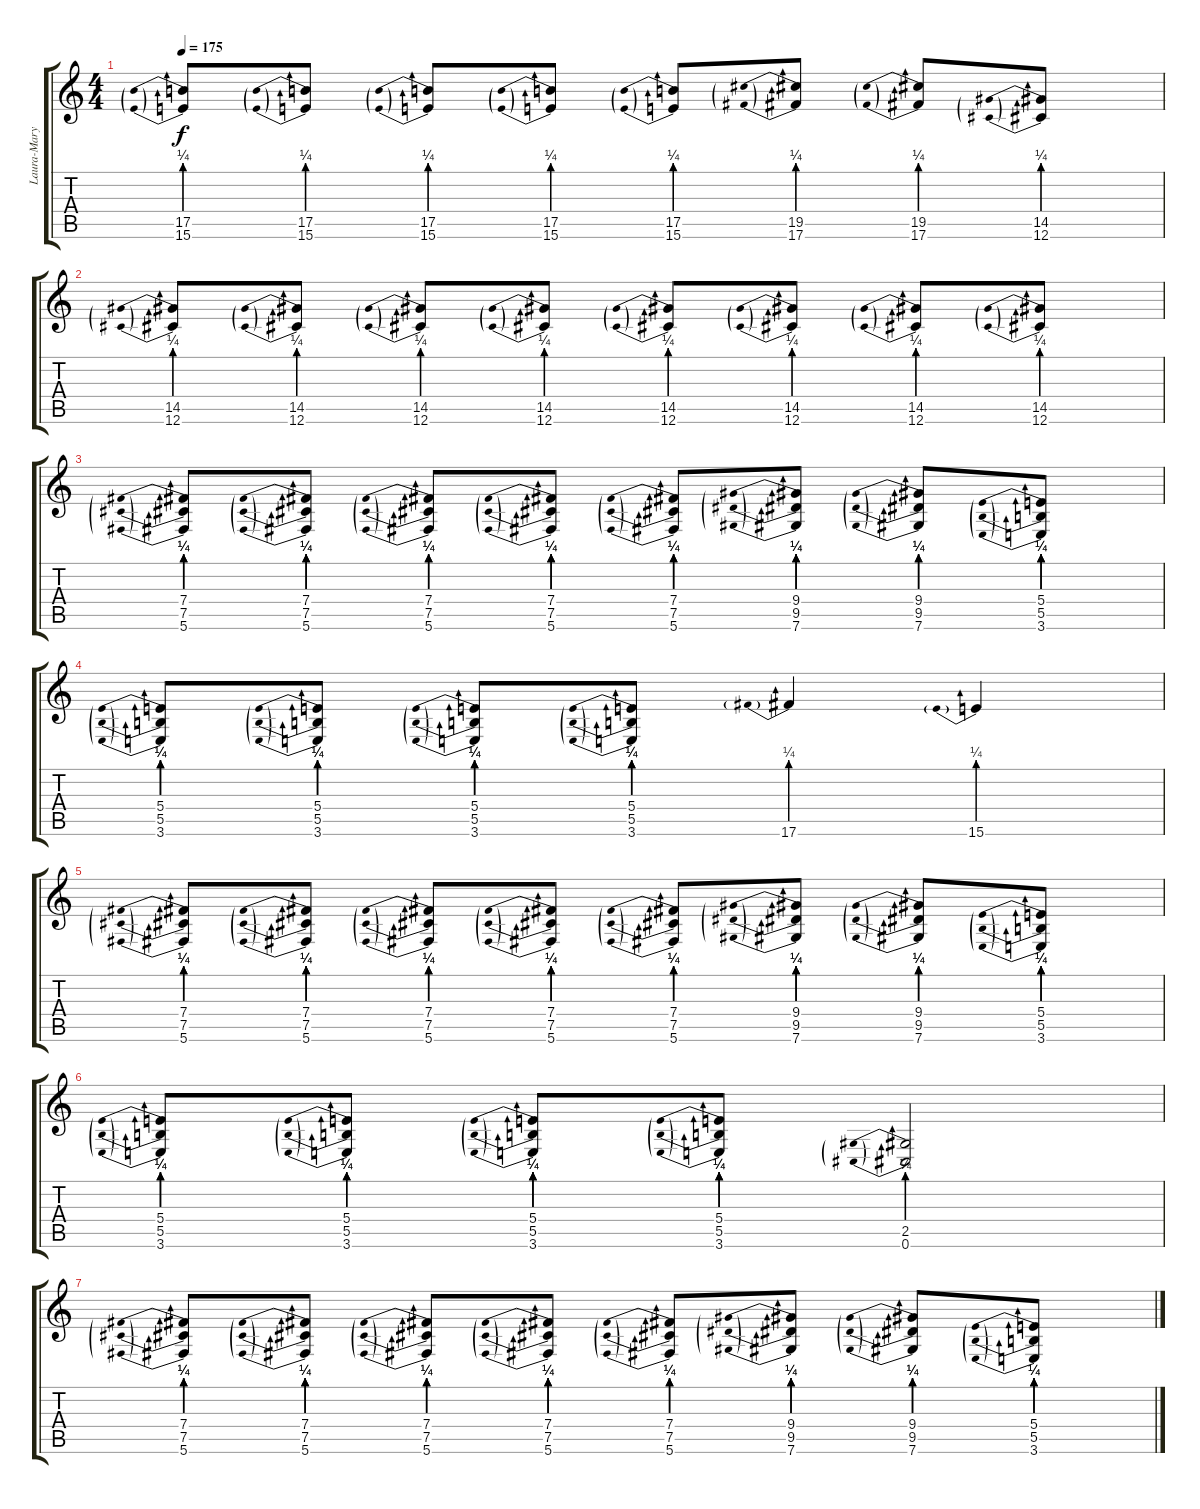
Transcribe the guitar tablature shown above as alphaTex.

\track ("Laura-Mary Carter" "Laura-Mary") {instrument distortionguitar}
\staff {score tabs}
\tuning (Db4 Ab3 E3 B2 Gb2 Db2) {hide}
\ts (4 4)
\tempo 175
\clef g2
\ks c
(17.5{be (prebend 0 1 60 1)} 15.6{be (prebend 0 1 60 1)}).8{dy f} (17.5{be (prebend 0 1 60 1)} 15.6{be (prebend 0 1 60 1)}).8 (17.5{be (prebend 0 1 60 1)} 15.6{be (prebend 0 1 60 1)}).8 (17.5{be (prebend 0 1 60 1)} 15.6{be (prebend 0 1 60 1)}).8 (17.5{be (prebend 0 1 60 1)} 15.6{be (prebend 0 1 60 1)}).8 (19.5{be (prebend 0 1 60 1)} 17.6{be (prebend 0 1 60 1)}).8 (19.5{be (prebend 0 1 60 1)} 17.6{be (prebend 0 1 60 1)}).8 (14.5{be (prebend 0 1 60 1)} 12.6{be (prebend 0 1 60 1)}).8 |
(14.5{be (prebend 0 1 60 1)} 12.6{be (prebend 0 1 60 1)}).8 (14.5{be (prebend 0 1 60 1)} 12.6{be (prebend 0 1 60 1)}).8 (14.5{be (prebend 0 1 60 1)} 12.6{be (prebend 0 1 60 1)}).8 (14.5{be (prebend 0 1 60 1)} 12.6{be (prebend 0 1 60 1)}).8 (14.5{be (prebend 0 1 60 1)} 12.6{be (prebend 0 1 60 1)}).8 (14.5{be (prebend 0 1 60 1)} 12.6{be (prebend 0 1 60 1)}).8 (14.5{be (prebend 0 1 60 1)} 12.6{be (prebend 0 1 60 1)}).8 (14.5{be (prebend 0 1 60 1)} 12.6{be (prebend 0 1 60 1)}).8 |
(7.4{be (prebend 0 1 60 1)} 7.5{be (prebend 0 1 60 1)} 5.6{be (prebend 0 1 60 1)}).8 (7.4{be (prebend 0 1 60 1)} 7.5{be (prebend 0 1 60 1)} 5.6{be (prebend 0 1 60 1)}).8 (7.4{be (prebend 0 1 60 1)} 7.5{be (prebend 0 1 60 1)} 5.6{be (prebend 0 1 60 1)}).8 (7.4{be (prebend 0 1 60 1)} 7.5{be (prebend 0 1 60 1)} 5.6{be (prebend 0 1 60 1)}).8 (7.4{be (prebend 0 1 60 1)} 7.5{be (prebend 0 1 60 1)} 5.6{be (prebend 0 1 60 1)}).8 (9.4{be (prebend 0 1 60 1)} 9.5{be (prebend 0 1 60 1)} 7.6{be (prebend 0 1 60 1)}).8 (9.4{be (prebend 0 1 60 1)} 9.5{be (prebend 0 1 60 1)} 7.6{be (prebend 0 1 60 1)}).8 (5.4{be (prebend 0 1 60 1)} 5.5{be (prebend 0 1 60 1)} 3.6{be (prebend 0 1 60 1)}).8 |
(5.4{be (prebend 0 1 60 1)} 5.5{be (prebend 0 1 60 1)} 3.6{be (prebend 0 1 60 1)}).8 (5.4{be (prebend 0 1 60 1)} 5.5{be (prebend 0 1 60 1)} 3.6{be (prebend 0 1 60 1)}).8 (5.4{be (prebend 0 1 60 1)} 5.5{be (prebend 0 1 60 1)} 3.6{be (prebend 0 1 60 1)}).8 (5.4{be (prebend 0 1 60 1)} 5.5{be (prebend 0 1 60 1)} 3.6{be (prebend 0 1 60 1)}).8 17.6{be (prebend 0 1 60 1)}.4 15.6{be (prebend 0 1 60 1)}.4 |
(7.4{be (prebend 0 1 60 1)} 7.5{be (prebend 0 1 60 1)} 5.6{be (prebend 0 1 60 1)}).8 (7.4{be (prebend 0 1 60 1)} 7.5{be (prebend 0 1 60 1)} 5.6{be (prebend 0 1 60 1)}).8 (7.4{be (prebend 0 1 60 1)} 7.5{be (prebend 0 1 60 1)} 5.6{be (prebend 0 1 60 1)}).8 (7.4{be (prebend 0 1 60 1)} 7.5{be (prebend 0 1 60 1)} 5.6{be (prebend 0 1 60 1)}).8 (7.4{be (prebend 0 1 60 1)} 7.5{be (prebend 0 1 60 1)} 5.6{be (prebend 0 1 60 1)}).8 (9.4{be (prebend 0 1 60 1)} 9.5{be (prebend 0 1 60 1)} 7.6{be (prebend 0 1 60 1)}).8 (9.4{be (prebend 0 1 60 1)} 9.5{be (prebend 0 1 60 1)} 7.6{be (prebend 0 1 60 1)}).8 (5.4{be (prebend 0 1 60 1)} 5.5{be (prebend 0 1 60 1)} 3.6{be (prebend 0 1 60 1)}).8 |
(5.4{be (prebend 0 1 60 1)} 5.5{be (prebend 0 1 60 1)} 3.6{be (prebend 0 1 60 1)}).8 (5.4{be (prebend 0 1 60 1)} 5.5{be (prebend 0 1 60 1)} 3.6{be (prebend 0 1 60 1)}).8 (5.4{be (prebend 0 1 60 1)} 5.5{be (prebend 0 1 60 1)} 3.6{be (prebend 0 1 60 1)}).8 (5.4{be (prebend 0 1 60 1)} 5.5{be (prebend 0 1 60 1)} 3.6{be (prebend 0 1 60 1)}).8 (2.5{be (prebend 0 1 60 1)} 0.6{be (prebend 0 1 60 1)}).2 |
(7.4{be (prebend 0 1 60 1)} 7.5{be (prebend 0 1 60 1)} 5.6{be (prebend 0 1 60 1)}).8 (7.4{be (prebend 0 1 60 1)} 7.5{be (prebend 0 1 60 1)} 5.6{be (prebend 0 1 60 1)}).8 (7.4{be (prebend 0 1 60 1)} 7.5{be (prebend 0 1 60 1)} 5.6{be (prebend 0 1 60 1)}).8 (7.4{be (prebend 0 1 60 1)} 7.5{be (prebend 0 1 60 1)} 5.6{be (prebend 0 1 60 1)}).8 (7.4{be (prebend 0 1 60 1)} 7.5{be (prebend 0 1 60 1)} 5.6{be (prebend 0 1 60 1)}).8 (9.4{be (prebend 0 1 60 1)} 9.5{be (prebend 0 1 60 1)} 7.6{be (prebend 0 1 60 1)}).8 (9.4{be (prebend 0 1 60 1)} 9.5{be (prebend 0 1 60 1)} 7.6{be (prebend 0 1 60 1)}).8 (5.4{be (prebend 0 1 60 1)} 5.5{be (prebend 0 1 60 1)} 3.6{be (prebend 0 1 60 1)}).8
